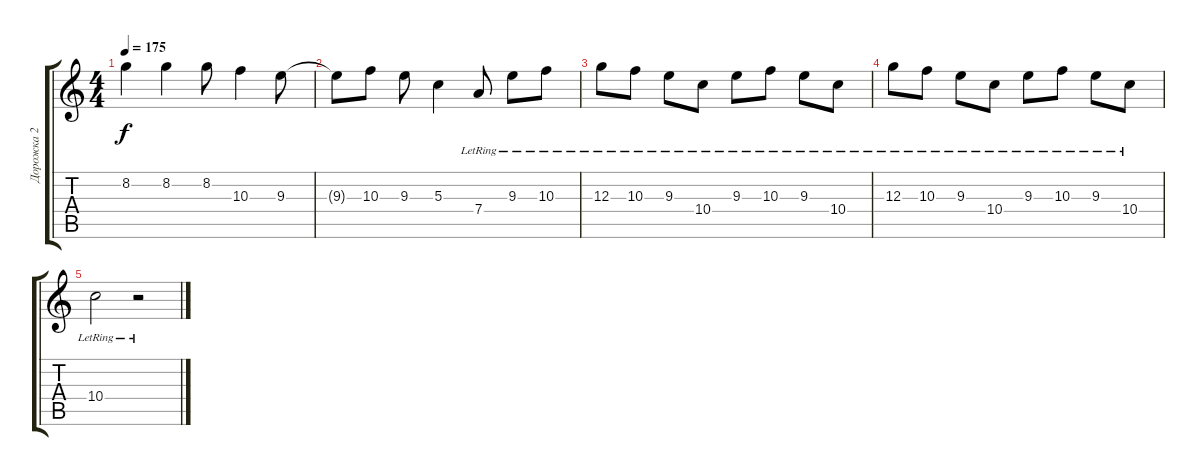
\track ("Дорожка 2" "Дорожка 2") {instrument overdrivenguitar}
\staff {score tabs}
\tuning (E4 B3 G3 D3 A2 E2) {hide}
\ts (4 4)
\tempo 175
\clef g2
\ks c
8.2.4{dy f} 8.2.4 8.2.8 10.3.4 9.3.8 |
9.3{t}.8 10.3.8 9.3.8 5.3.4 7.4{lr}.8 9.3{lr}.8 10.3{lr}.8 |
12.3{lr}.8 10.3{lr}.8 9.3{lr}.8 10.4{lr}.8 9.3{lr}.8 10.3{lr}.8 9.3{lr}.8 10.4{lr}.8 |
12.3{lr}.8 10.3{lr}.8 9.3{lr}.8 10.4{lr}.8 9.3{lr}.8 10.3{lr}.8 9.3{lr}.8 10.4{lr}.8 |
10.4{lr}.2 r.2
